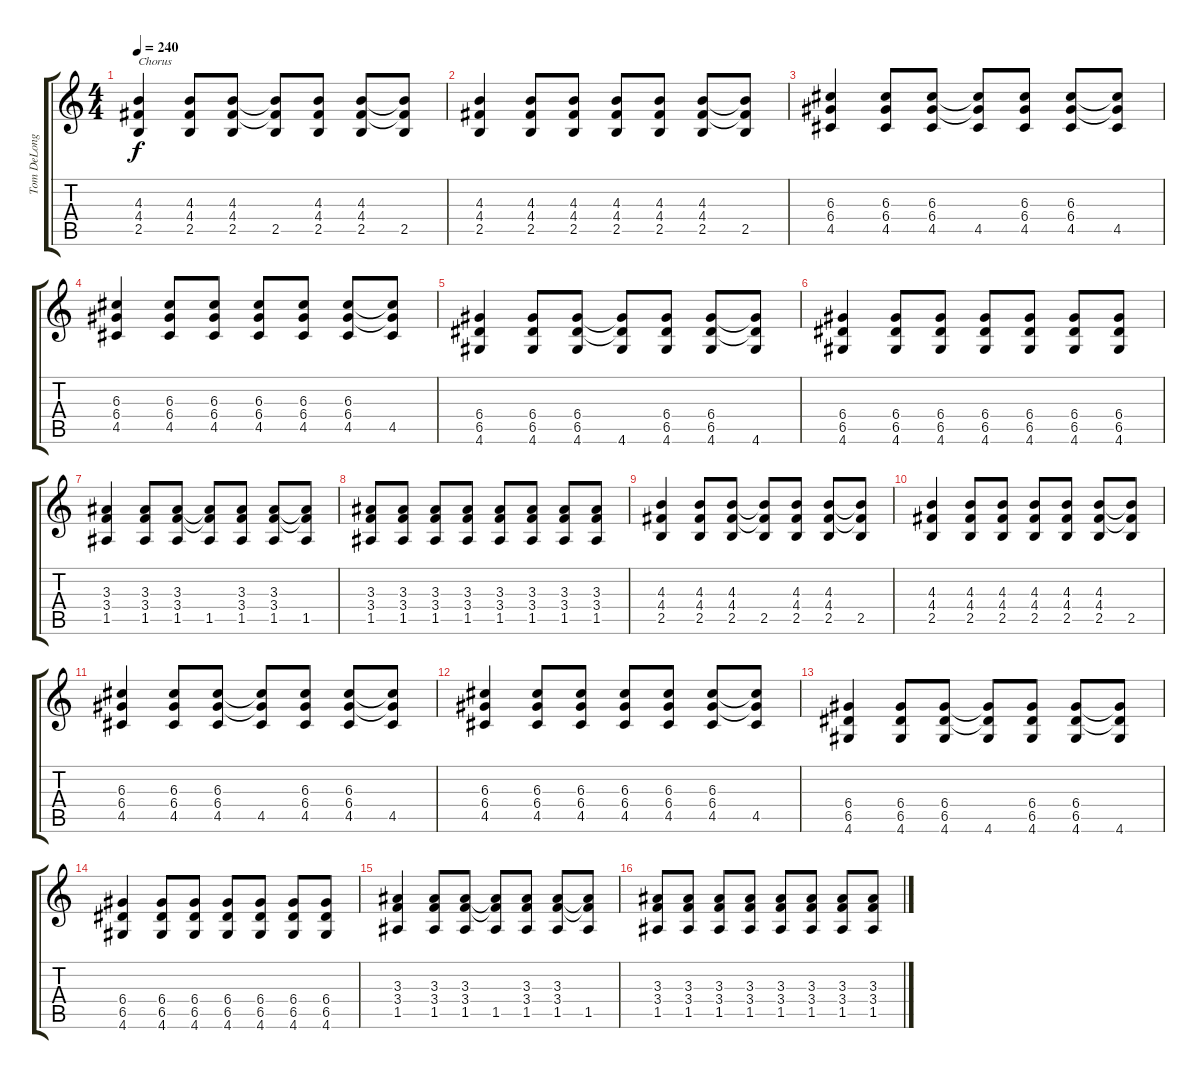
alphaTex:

\track ("Tom DeLonge - Guitar 1" "Tom DeLong") {instrument distortionguitar}
\staff {score tabs}
\tuning (E4 B3 G3 D3 A2 E2) {hide}
\ts (4 4)
\tempo 240
\clef g2
\ks c
(4.3 4.4 2.5).4{txt "Chorus" dy f volume 16 instrument distortionguitar} (4.3 4.4 2.5).8 (4.3 4.4 2.5).8 (4.3{t} 4.4{t} 2.5).8 (4.3 4.4 2.5).8 (4.3 4.4 2.5).8 (4.3{t} 4.4{t} 2.5).8 |
(4.3 4.4 2.5).4 (4.3 4.4 2.5).8 (4.3 4.4 2.5).8 (4.3 4.4 2.5).8 (4.3 4.4 2.5).8 (4.3 4.4 2.5).8 (4.3{t} 4.4{t} 2.5).8 |
(6.3 6.4 4.5).4 (6.3 6.4 4.5).8 (6.3 6.4 4.5).8 (6.3{t} 6.4{t} 4.5).8 (6.3 6.4 4.5).8 (6.3 6.4 4.5).8 (6.3{t} 6.4{t} 4.5).8 |
(6.3 6.4 4.5).4 (6.3 6.4 4.5).8 (6.3 6.4 4.5).8 (6.3 6.4 4.5).8 (6.3 6.4 4.5).8 (6.3 6.4 4.5).8 (6.3{t} 6.4{t} 4.5).8 |
(6.4 6.5 4.6).4 (6.4 6.5 4.6).8 (6.4 6.5 4.6).8 (6.4{t} 6.5{t} 4.6).8 (6.4 6.5 4.6).8 (6.4 6.5 4.6).8 (6.4{t} 6.5{t} 4.6).8 |
(6.4 6.5 4.6).4 (6.4 6.5 4.6).8 (6.4 6.5 4.6).8 (6.4 6.5 4.6).8 (6.4 6.5 4.6).8 (6.4 6.5 4.6).8 (6.4 6.5 4.6).8 |
(3.3 3.4 1.5).4 (3.3 3.4 1.5).8 (3.3 3.4 1.5).8 (3.3{t} 3.4{t} 1.5).8 (3.3 3.4 1.5).8 (3.3 3.4 1.5).8 (3.3{t} 3.4{t} 1.5).8 |
(3.3 3.4 1.5).8 (3.3 3.4 1.5).8 (3.3 3.4 1.5).8 (3.3 3.4 1.5).8 (3.3 3.4 1.5).8 (3.3 3.4 1.5).8 (3.3 3.4 1.5).8 (3.3 3.4 1.5).8 |
(4.3 4.4 2.5).4 (4.3 4.4 2.5).8 (4.3 4.4 2.5).8 (4.3{t} 4.4{t} 2.5).8 (4.3 4.4 2.5).8 (4.3 4.4 2.5).8 (4.3{t} 4.4{t} 2.5).8 |
(4.3 4.4 2.5).4 (4.3 4.4 2.5).8 (4.3 4.4 2.5).8 (4.3 4.4 2.5).8 (4.3 4.4 2.5).8 (4.3 4.4 2.5).8 (4.3{t} 4.4{t} 2.5).8 |
(6.3 6.4 4.5).4 (6.3 6.4 4.5).8 (6.3 6.4 4.5).8 (6.3{t} 6.4{t} 4.5).8 (6.3 6.4 4.5).8 (6.3 6.4 4.5).8 (6.3{t} 6.4{t} 4.5).8 |
(6.3 6.4 4.5).4 (6.3 6.4 4.5).8 (6.3 6.4 4.5).8 (6.3 6.4 4.5).8 (6.3 6.4 4.5).8 (6.3 6.4 4.5).8 (6.3{t} 6.4{t} 4.5).8 |
(6.4 6.5 4.6).4 (6.4 6.5 4.6).8 (6.4 6.5 4.6).8 (6.4{t} 6.5{t} 4.6).8 (6.4 6.5 4.6).8 (6.4 6.5 4.6).8 (6.4{t} 6.5{t} 4.6).8 |
(6.4 6.5 4.6).4 (6.4 6.5 4.6).8 (6.4 6.5 4.6).8 (6.4 6.5 4.6).8 (6.4 6.5 4.6).8 (6.4 6.5 4.6).8 (6.4 6.5 4.6).8 |
(3.3 3.4 1.5).4 (3.3 3.4 1.5).8 (3.3 3.4 1.5).8 (3.3{t} 3.4{t} 1.5).8 (3.3 3.4 1.5).8 (3.3 3.4 1.5).8 (3.3{t} 3.4{t} 1.5).8 |
(3.3 3.4 1.5).8 (3.3 3.4 1.5).8 (3.3 3.4 1.5).8 (3.3 3.4 1.5).8 (3.3 3.4 1.5).8 (3.3 3.4 1.5).8 (3.3 3.4 1.5).8 (3.3 3.4 1.5).8
